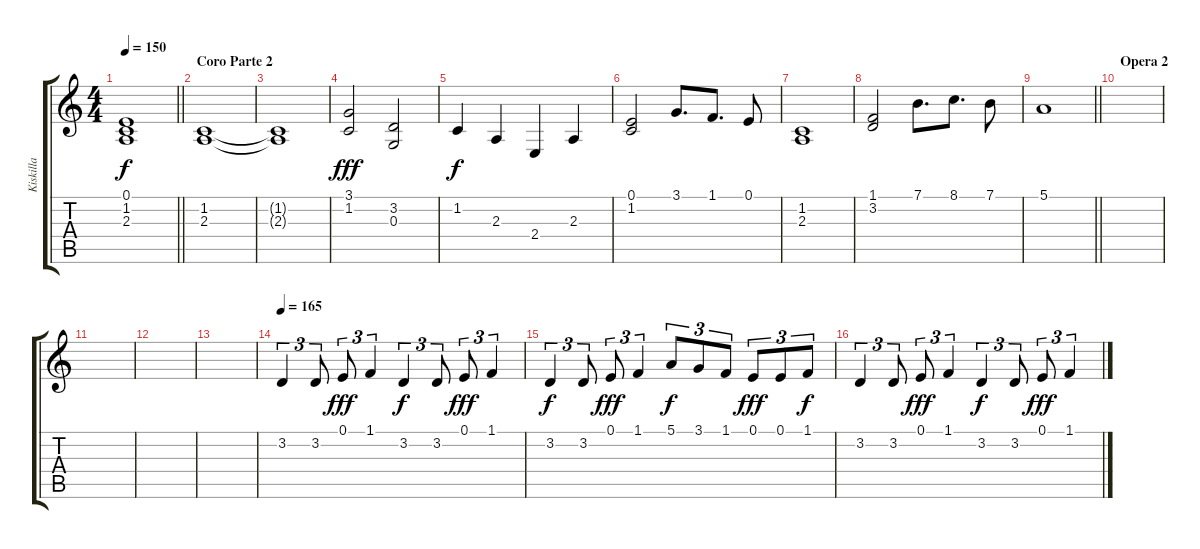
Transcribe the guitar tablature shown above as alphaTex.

\track ("Kiskilla" "Kiskilla") {instrument acousticgrandpiano}
\staff {score tabs}
\tuning (E4 B3 G3 D3 A2 E2) {hide}
\ts (4 4)
\tempo 150
\clef g2
\barLineRight lightlight
\ks c
(0.1 1.2 2.3).1{dy f} |
\section ("" "Coro Parte 2")
(1.2 2.3).1 |
(1.2{t} 2.3{t}).1 |
(3.1 1.2).2{dy fff} (3.2 0.3).2 |
1.2.4{dy f} 2.3.4 2.4.4 2.3.4 |
(0.1 1.2).2 3.1.8{d} 1.1.8{d} 0.1.8 |
(1.2 2.3).1 |
(1.1 3.2).2 7.1.8{d} 8.1.8{d} 7.1.8 |
\barLineRight lightlight
5.1.1 |
\section ("" "Opera 2")
|
|
|
|
\tempo 165
3.2.4{tu (3 2) volume 16 instrument stringensemble1} 3.2.8{tu (3 2)} 0.1.8{tu (3 2) dy fff} 1.1.4{tu (3 2)} 3.2.4{tu (3 2) dy f} 3.2.8{tu (3 2)} 0.1.8{tu (3 2) dy fff} 1.1.4{tu (3 2)} |
3.2.4{tu (3 2) dy f} 3.2.8{tu (3 2)} 0.1.8{tu (3 2) dy fff} 1.1.4{tu (3 2)} 5.1.8{tu (3 2) dy f} 3.1.8{tu (3 2)} 1.1.8{tu (3 2)} 0.1.8{tu (3 2) dy fff} 0.1.8{tu (3 2)} 1.1.8{tu (3 2) dy f} |
3.2.4{tu (3 2)} 3.2.8{tu (3 2)} 0.1.8{tu (3 2) dy fff} 1.1.4{tu (3 2)} 3.2.4{tu (3 2) dy f} 3.2.8{tu (3 2)} 0.1.8{tu (3 2) dy fff} 1.1.4{tu (3 2)}
